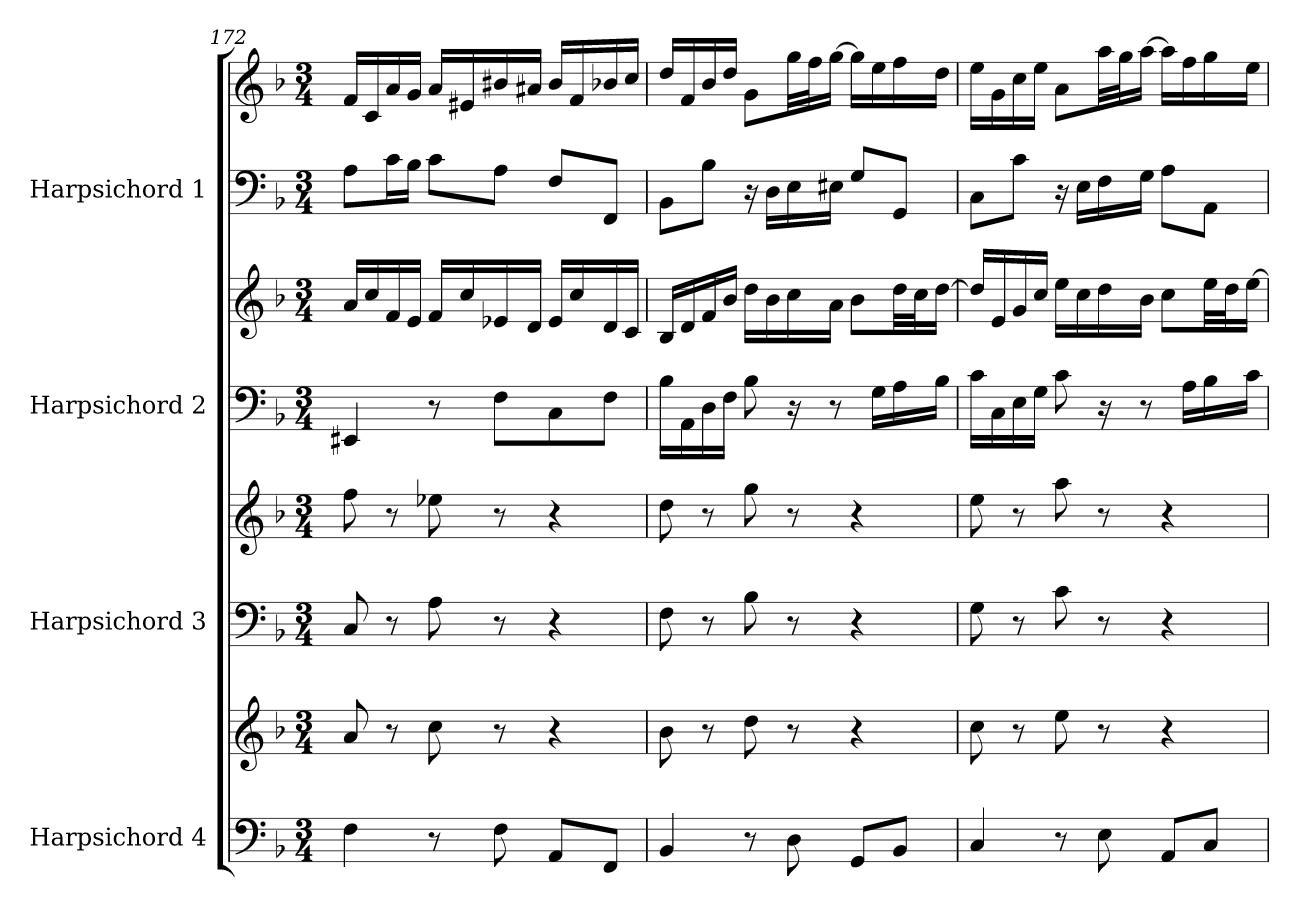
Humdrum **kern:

**kern	**kern	**kern	**kern	**kern	**kern	**kern	**kern
*part4	*part4	*part3	*part3	*part2	*part2	*part1	*part1
*staff8	*staff7	*staff6	*staff5	*staff4	*staff3	*staff2	*staff1
*I"Harpsichord 4	*	*I"Harpsichord 3	*	*I"Harpsichord 2	*	*I"Harpsichord 1	*
*I'Hp	*	*I'Hp	*	*I'Hp	*	*I'Hp	*
!!LO:PB:g=z
*clefF4	*clefG2	*clefF4	*clefG2	*clefF4	*clefG2	*clefF4	*clefG2
*k[b-]	*k[b-]	*k[b-]	*k[b-]	*k[b-]	*k[b-]	*k[b-]	*k[b-]
*M3/4	*M3/4	*M3/4	*M3/4	*M3/4	*M3/4	*M3/4	*M3/4
=172	=172	=172	=172	=172	=172	=172	=172
4F\	8a/	8C/	8ff\	4EE#X/	16a/LL	8A\L	16f/LL
.	.	.	.	.	16cc/	.	16c/
.	8r	8r	8r	.	16f/	16c\L	16a/
.	.	.	.	.	16e/JJ	16B-\JJ	16g/JJ
8r	8cc\	8A\	8ee-X\	8r	16f/LL	8c\L	16a/LL
.	.	.	.	.	16cc/	.	16e#X/
8F\	8r	8r	8r	8F\L	16e-X/	8A\J	16b#X/
.	.	.	.	.	16d/JJ	.	16a#X/JJ
8AA/L	4r	4r	4r	8C\	16e-/LL	8F/L	16b#/LL
.	.	.	.	.	16cc/	.	16f/
8FF/J	.	.	.	8F\J	16d/	8FF/J	16b-X/
.	.	.	.	.	16c/JJ	.	16cc/JJ
=173	=173	=173	=173	=173	=173	=173	=173
4BB-/	8b-\	8F\	8dd\	16B-\LL	16B-/LL	8BB-\L	16dd/LL
.	.	.	.	16AA\	16d/	.	16f/
.	8r	8r	8r	16D\	16f/	8B-\J	16b-/
.	.	.	.	16F\JJ	16b-/JJ	.	16dd/JJ
8r	8dd\	8B-\	8gg\	8B-\	16dd\LL	16r	8g\L
.	.	.	.	.	16b-\	16D\LL	.
8D\	8r	8r	8r	16r	16cc\	16E\	32gg\LL
.	.	.	.	.	.	.	32ff\J
.	.	.	.	8r	16a\JJ	16E#X\JJ	[16gg\JJ
8GG/L	4r	4r	4r	.	8b-\L	8G/L	16gg\LL]
.	.	.	.	16G\LL	.	.	16ee\
8BB-/J	.	.	.	16A\	32dd\LL	8GG/J	16ff\
.	.	.	.	.	32cc\J	.	.
.	.	.	.	16B-\JJ	[16dd\JJ	.	16dd\JJ
=174	=174	=174	=174	=174	=174	=174	=174
4C/	8cc\	8G\	8ee\	16c\LL	16dd/LL]	8C\L	16ee\LL
.	.	.	.	16C\	16e/	.	16g\
.	8r	8r	8r	16E\	16g/	8c\J	16cc\
.	.	.	.	16G\JJ	16cc/JJ	.	16ee\JJ
8r	8ee\	8c\	8aa\	8c\	16ee\LL	16r	8a\L
.	.	.	.	.	16cc\	16E\LL	.
8E\	8r	8r	8r	16r	16dd\	16F\	32aa\LL
.	.	.	.	.	.	.	32gg\J
.	.	.	.	8r	16b-\JJ	16G\JJ	[16aa\JJ
8AA/L	4r	4r	4r	.	8cc\L	8A\L	16aa\LL]
.	.	.	.	16A\LL	.	.	16ff\
8C/J	.	.	.	16B-\	32ee\LL	8AA\J	16gg\
.	.	.	.	.	32dd\J	.	.
.	.	.	.	16c\JJ	[16ee\JJ	.	16ee\JJ
=	=	=	=	=	=	=	=
*-	*-	*-	*-	*-	*-	*-	*-
